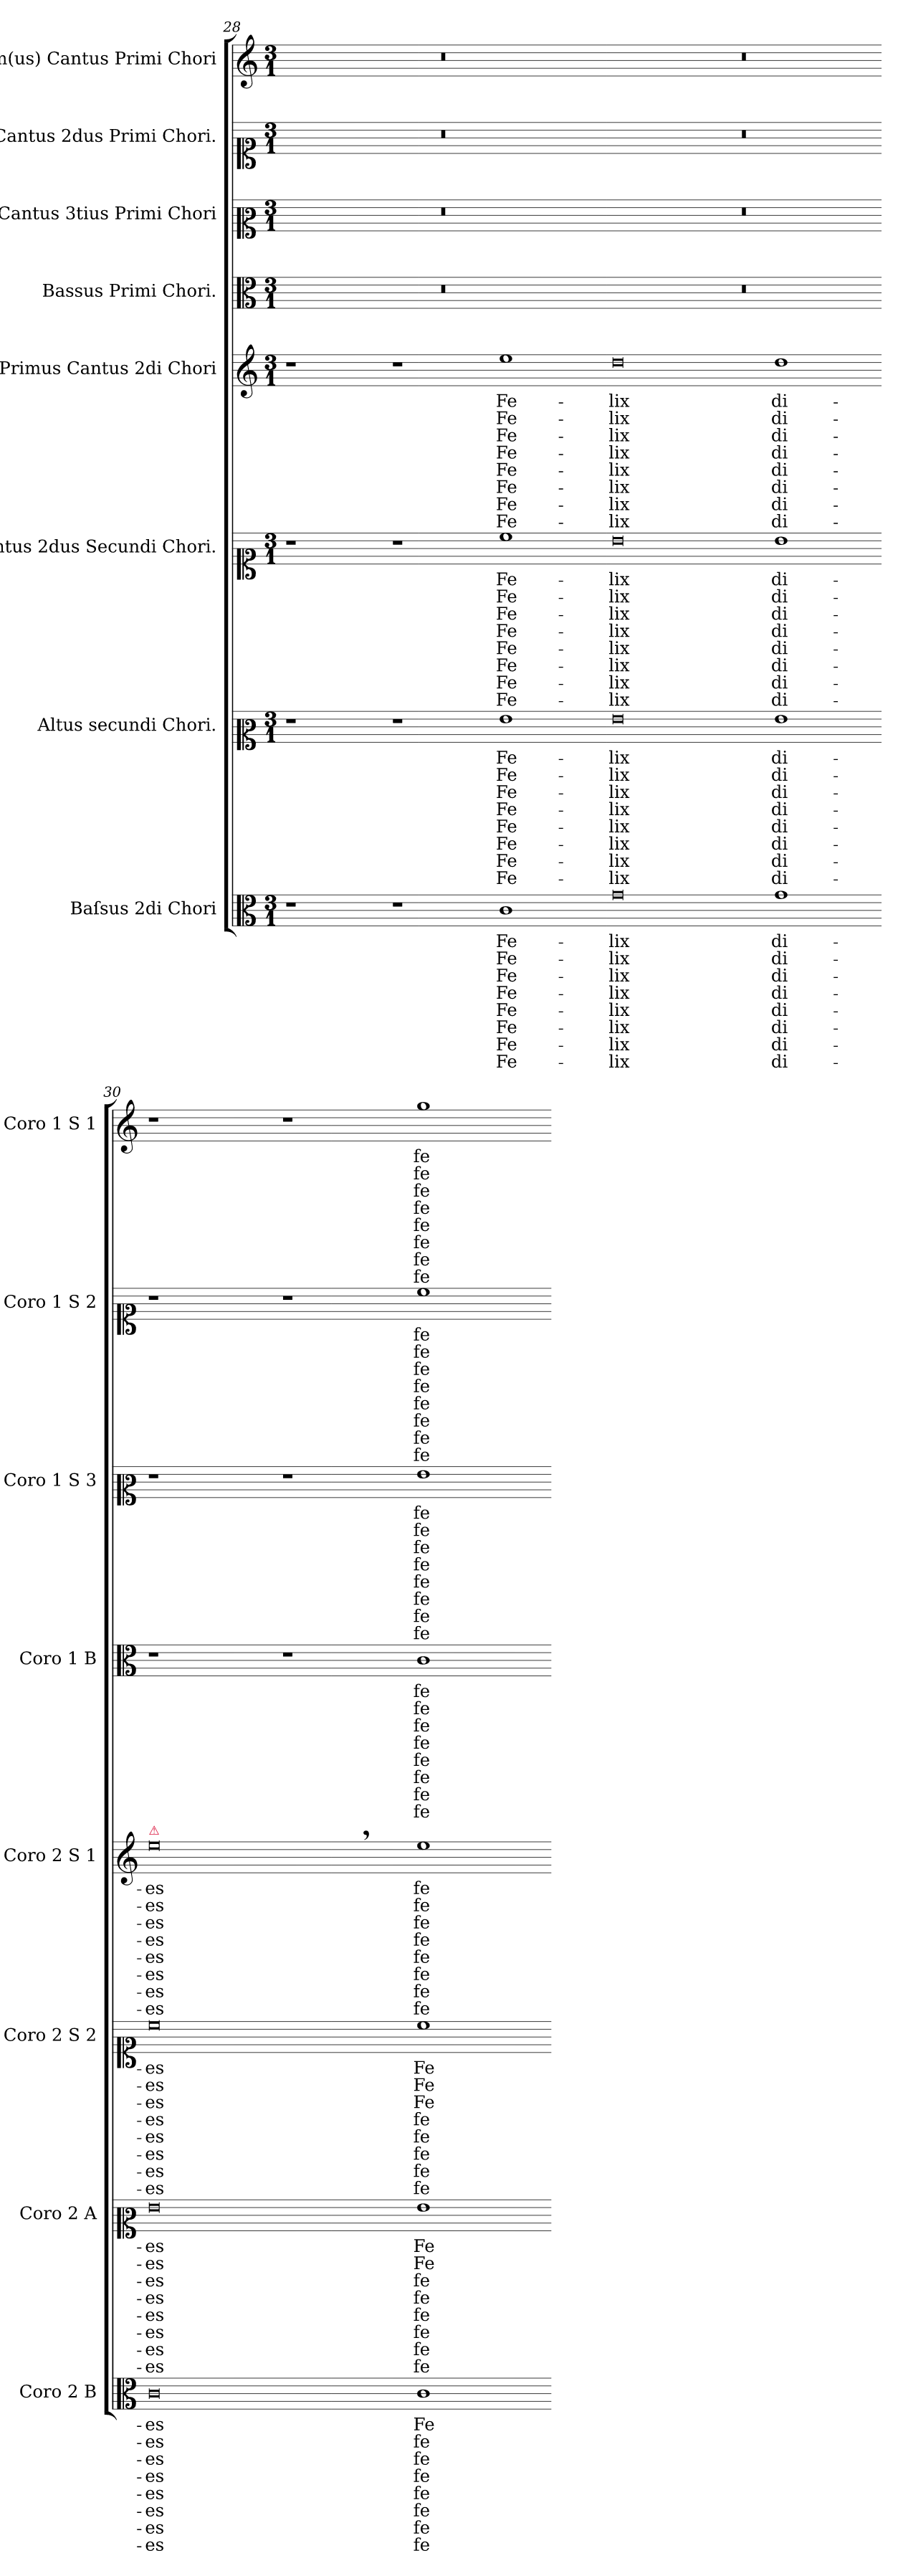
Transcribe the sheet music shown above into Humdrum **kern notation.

**kern	**text	**text	**text	**text	**text	**text	**text	**text	**kern	**text	**text	**text	**text	**text	**text	**text	**text	**kern	**text	**text	**text	**text	**text	**text	**text	**text	**kern	**text	**text	**text	**text	**text	**text	**text	**text	**kern	**text	**text	**text	**text	**text	**text	**text	**text	**kern	**text	**text	**text	**text	**text	**text	**text	**text	**kern	**text	**text	**text	**text	**text	**text	**text	**text	**kern	**text	**text	**text	**text	**text	**text	**text	**text
*part8	*part8	*part8	*part8	*part8	*part8	*part8	*part8	*part8	*part7	*part7	*part7	*part7	*part7	*part7	*part7	*part7	*part7	*part6	*part6	*part6	*part6	*part6	*part6	*part6	*part6	*part6	*part5	*part5	*part5	*part5	*part5	*part5	*part5	*part5	*part5	*part4	*part4	*part4	*part4	*part4	*part4	*part4	*part4	*part4	*part3	*part3	*part3	*part3	*part3	*part3	*part3	*part3	*part3	*part2	*part2	*part2	*part2	*part2	*part2	*part2	*part2	*part2	*part1	*part1	*part1	*part1	*part1	*part1	*part1	*part1	*part1
*staff8	*staff8	*staff8	*staff8	*staff8	*staff8	*staff8	*staff8	*staff8	*staff7	*staff7	*staff7	*staff7	*staff7	*staff7	*staff7	*staff7	*staff7	*staff6	*staff6	*staff6	*staff6	*staff6	*staff6	*staff6	*staff6	*staff6	*staff5	*staff5	*staff5	*staff5	*staff5	*staff5	*staff5	*staff5	*staff5	*staff4	*staff4	*staff4	*staff4	*staff4	*staff4	*staff4	*staff4	*staff4	*staff3	*staff3	*staff3	*staff3	*staff3	*staff3	*staff3	*staff3	*staff3	*staff2	*staff2	*staff2	*staff2	*staff2	*staff2	*staff2	*staff2	*staff2	*staff1	*staff1	*staff1	*staff1	*staff1	*staff1	*staff1	*staff1	*staff1
*I"Baſsus 2di Chori	*	*	*	*	*	*	*	*	*I"Altus secundi Chori.	*	*	*	*	*	*	*	*	*I"Cantus 2dus Secundi Chori.	*	*	*	*	*	*	*	*	*I"Primus Cantus 2di Chori	*	*	*	*	*	*	*	*	*I"Bassus Primi Chori.	*	*	*	*	*	*	*	*	*I"Cantus 3tius Primi Chori	*	*	*	*	*	*	*	*	*I"Cantus 2dus Primi Chori.	*	*	*	*	*	*	*	*	*I"Im(us) Cantus Primi Chori	*	*	*	*	*	*	*	*
*I'Coro 2 B	*	*	*	*	*	*	*	*	*I'Coro 2 A	*	*	*	*	*	*	*	*	*I'Coro 2 S 2	*	*	*	*	*	*	*	*	*I'Coro 2 S 1	*	*	*	*	*	*	*	*	*I'Coro 1 B	*	*	*	*	*	*	*	*	*I'Coro 1 S 3	*	*	*	*	*	*	*	*	*I'Coro 1 S 2	*	*	*	*	*	*	*	*	*I'Coro 1 S 1	*	*	*	*	*	*	*	*
*clefC3	*	*	*	*	*	*	*	*	*clefC2	*	*	*	*	*	*	*	*	*clefC1	*	*	*	*	*	*	*	*	*clefG2	*	*	*	*	*	*	*	*	*clefC3	*	*	*	*	*	*	*	*	*clefC2	*	*	*	*	*	*	*	*	*clefC1	*	*	*	*	*	*	*	*	*clefG2	*	*	*	*	*	*	*	*
*k[]	*	*	*	*	*	*	*	*	*k[]	*	*	*	*	*	*	*	*	*k[]	*	*	*	*	*	*	*	*	*k[]	*	*	*	*	*	*	*	*	*k[]	*	*	*	*	*	*	*	*	*k[]	*	*	*	*	*	*	*	*	*k[]	*	*	*	*	*	*	*	*	*k[]	*	*	*	*	*	*	*	*
*C:	*	*	*	*	*	*	*	*	*C:	*	*	*	*	*	*	*	*	*C:	*	*	*	*	*	*	*	*	*C:	*	*	*	*	*	*	*	*	*C:	*	*	*	*	*	*	*	*	*C:	*	*	*	*	*	*	*	*	*C:	*	*	*	*	*	*	*	*	*C:	*	*	*	*	*	*	*	*
*M3/1	*	*	*	*	*	*	*	*	*M3/1	*	*	*	*	*	*	*	*	*M3/1	*	*	*	*	*	*	*	*	*M3/1	*	*	*	*	*	*	*	*	*M3/1	*	*	*	*	*	*	*	*	*M3/1	*	*	*	*	*	*	*	*	*M3/1	*	*	*	*	*	*	*	*	*M3/1	*	*	*	*	*	*	*	*
=28	=28	=28	=28	=28	=28	=28	=28	=28	=28	=28	=28	=28	=28	=28	=28	=28	=28	=28	=28	=28	=28	=28	=28	=28	=28	=28	=28	=28	=28	=28	=28	=28	=28	=28	=28	=28	=28	=28	=28	=28	=28	=28	=28	=28	=28	=28	=28	=28	=28	=28	=28	=28	=28	=28	=28	=28	=28	=28	=28	=28	=28	=28	=28	=28	=28	=28	=28	=28	=28	=28	=28
1r	.	.	.	.	.	.	.	.	1r	.	.	.	.	.	.	.	.	1r	.	.	.	.	.	.	.	.	1r	.	.	.	.	.	.	.	.	0.r	.	.	.	.	.	.	.	.	0.r	.	.	.	.	.	.	.	.	0.r	.	.	.	.	.	.	.	.	0.r	.	.	.	.	.	.	.	.
1r	.	.	.	.	.	.	.	.	1r	.	.	.	.	.	.	.	.	1r	.	.	.	.	.	.	.	.	1r	.	.	.	.	.	.	.	.	.	.	.	.	.	.	.	.	.	.	.	.	.	.	.	.	.	.	.	.	.	.	.	.	.	.	.	.	.	.	.	.	.	.	.	.
1c	Fe-	Fe-	Fe-	Fe-	Fe-	Fe-	Fe-	Fe-	1g	Fe-	Fe-	Fe-	Fe-	Fe-	Fe-	Fe-	Fe-	1cc	Fe-	Fe-	Fe-	Fe-	Fe-	Fe-	Fe-	Fe-	1ee	Fe-	Fe-	Fe-	Fe-	Fe-	Fe-	Fe-	Fe-	.	.	.	.	.	.	.	.	.	.	.	.	.	.	.	.	.	.	.	.	.	.	.	.	.	.	.	.	.	.	.	.	.	.	.	.
=29-	=29-	=29-	=29-	=29-	=29-	=29-	=29-	=29-	=29-	=29-	=29-	=29-	=29-	=29-	=29-	=29-	=29-	=29-	=29-	=29-	=29-	=29-	=29-	=29-	=29-	=29-	=29-	=29-	=29-	=29-	=29-	=29-	=29-	=29-	=29-	=29-	=29-	=29-	=29-	=29-	=29-	=29-	=29-	=29-	=29-	=29-	=29-	=29-	=29-	=29-	=29-	=29-	=29-	=29-	=29-	=29-	=29-	=29-	=29-	=29-	=29-	=29-	=29-	=29-	=29-	=29-	=29-	=29-	=29-	=29-	=29-
0g	-lix	-lix	-lix	-lix	-lix	-lix	-lix	-lix	0g	-lix	-lix	-lix	-lix	-lix	-lix	-lix	-lix	0b	-lix	-lix	-lix	-lix	-lix	-lix	-lix	-lix	0dd	-lix	-lix	-lix	-lix	-lix	-lix	-lix	-lix	0.r	.	.	.	.	.	.	.	.	0.r	.	.	.	.	.	.	.	.	0.r	.	.	.	.	.	.	.	.	0.r	.	.	.	.	.	.	.	.
1g	di-	di-	di-	di-	di-	di-	di-	di-	1g	di-	di-	di-	di-	di-	di-	di-	di-	1b	di-	di-	di-	di-	di-	di-	di-	di-	1dd	di-	di-	di-	di-	di-	di-	di-	di-	.	.	.	.	.	.	.	.	.	.	.	.	.	.	.	.	.	.	.	.	.	.	.	.	.	.	.	.	.	.	.	.	.	.	.	.
=30-	=30-	=30-	=30-	=30-	=30-	=30-	=30-	=30-	=30-	=30-	=30-	=30-	=30-	=30-	=30-	=30-	=30-	=30-	=30-	=30-	=30-	=30-	=30-	=30-	=30-	=30-	=30-	=30-	=30-	=30-	=30-	=30-	=30-	=30-	=30-	=30-	=30-	=30-	=30-	=30-	=30-	=30-	=30-	=30-	=30-	=30-	=30-	=30-	=30-	=30-	=30-	=30-	=30-	=30-	=30-	=30-	=30-	=30-	=30-	=30-	=30-	=30-	=30-	=30-	=30-	=30-	=30-	=30-	=30-	=30-	=30-
!	!	!	!	!	!	!	!	!	!	!	!	!	!	!	!	!	!	!	!	!	!	!	!	!	!	!	!LO:TX:a:color=crimson:t=⚠	!	!	!	!	!	!	!	!	!	!	!	!	!	!	!	!	!	!	!	!	!	!	!	!	!	!	!	!	!	!	!	!	!	!	!	!	!	!	!	!	!	!	!	!
0c	-es	-es	-es	-es	-es	-es	-es	-es	0g	-es	-es	-es	-es	-es	-es	-es	-es	0cc	-es	-es	-es	-es	-es	-es	-es	-es	0ee,<	-es	-es	-es	-es	-es	-es	-es	-es	1r	.	.	.	.	.	.	.	.	1r	.	.	.	.	.	.	.	.	1r	.	.	.	.	.	.	.	.	1r	.	.	.	.	.	.	.	.
.	.	.	.	.	.	.	.	.	.	.	.	.	.	.	.	.	.	.	.	.	.	.	.	.	.	.	.	.	.	.	.	.	.	.	.	1r	.	.	.	.	.	.	.	.	1r	.	.	.	.	.	.	.	.	1r	.	.	.	.	.	.	.	.	1r	.	.	.	.	.	.	.	.
!	!	!LO:LY:i	!LO:LY:i	!LO:LY:i	!LO:LY:i	!LO:LY:i	!LO:LY:i	!LO:LY:i	!	!	!	!LO:LY:i	!LO:LY:i	!LO:LY:i	!LO:LY:i	!LO:LY:i	!LO:LY:i	!	!	!	!	!LO:LY:i	!LO:LY:i	!LO:LY:i	!LO:LY:i	!LO:LY:i	!	!	!LO:LY:i	!LO:LY:i	!LO:LY:i	!LO:LY:i	!LO:LY:i	!LO:LY:i	!LO:LY:i	!	!	!LO:LY:i	!LO:LY:i	!LO:LY:i	!LO:LY:i	!LO:LY:i	!LO:LY:i	!LO:LY:i	!	!	!	!LO:LY:i	!LO:LY:i	!LO:LY:i	!LO:LY:i	!LO:LY:i	!LO:LY:i	!	!	!	!	!LO:LY:i	!LO:LY:i	!LO:LY:i	!LO:LY:i	!LO:LY:i	!	!	!	!LO:LY:i	!LO:LY:i	!LO:LY:i	!LO:LY:i	!LO:LY:i	!LO:LY:i
1c	Fe-	fe-	fe-	fe-	fe-	fe-	fe-	fe-	1g	Fe-	Fe-	fe-	fe-	fe-	fe-	fe-	fe-	1cc	Fe-	Fe-	Fe-	fe-	fe-	fe-	fe-	fe-	1ee	fe-	fe-	fe-	fe-	fe-	fe-	fe-	fe-	1c	fe-	fe-	fe-	fe-	fe-	fe-	fe-	fe-	1g	fe-	fe-	fe-	fe-	fe-	fe-	fe-	fe-	1cc	fe-	fe-	fe-	fe-	fe-	fe-	fe-	fe-	1gg	fe-	fe-	fe-	fe-	fe-	fe-	fe-	fe-
=-	=-	=-	=-	=-	=-	=-	=-	=-	=-	=-	=-	=-	=-	=-	=-	=-	=-	=-	=-	=-	=-	=-	=-	=-	=-	=-	=-	=-	=-	=-	=-	=-	=-	=-	=-	=-	=-	=-	=-	=-	=-	=-	=-	=-	=-	=-	=-	=-	=-	=-	=-	=-	=-	=-	=-	=-	=-	=-	=-	=-	=-	=-	=-	=-	=-	=-	=-	=-	=-	=-	=-
*-	*-	*-	*-	*-	*-	*-	*-	*-	*-	*-	*-	*-	*-	*-	*-	*-	*-	*-	*-	*-	*-	*-	*-	*-	*-	*-	*-	*-	*-	*-	*-	*-	*-	*-	*-	*-	*-	*-	*-	*-	*-	*-	*-	*-	*-	*-	*-	*-	*-	*-	*-	*-	*-	*-	*-	*-	*-	*-	*-	*-	*-	*-	*-	*-	*-	*-	*-	*-	*-	*-	*-
